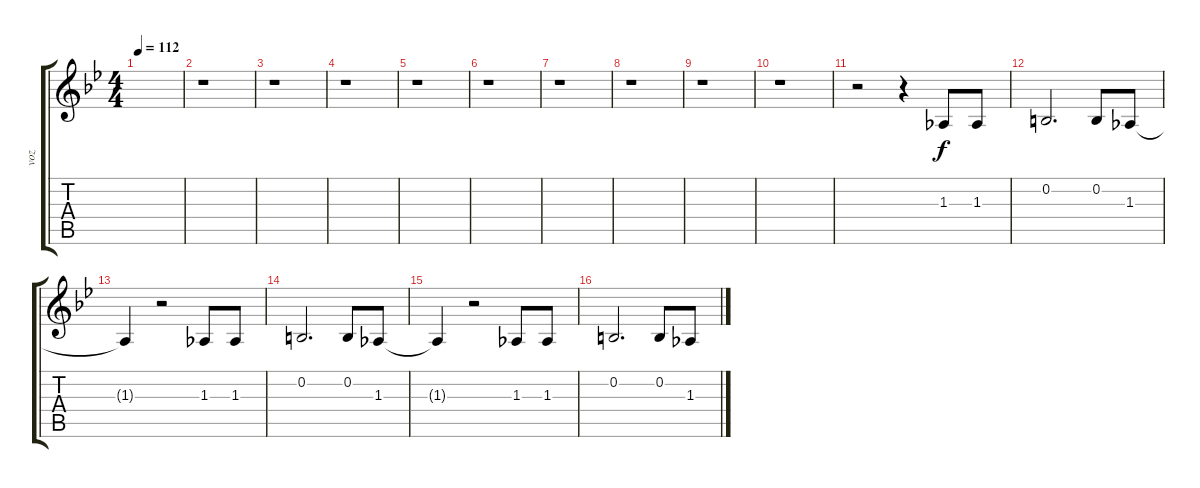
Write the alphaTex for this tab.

\track ("voz" "voz") {instrument viola}
\staff {score tabs}
\tuning (E4 B3 G3 D3 A2 E2) {hide}
\ts (4 4)
\tempo 112
\clef g2
\ks bb
|
r.1 |
r.1 |
r.1 |
r.1 |
r.1 |
r.1 |
r.1 |
r.1 |
r.1 |
r.2 r.4 1.3.8 1.3.8 |
0.2.2{d} 0.2.8 1.3.8 |
1.3{t}.4 r.2 1.3.8 1.3.8 |
0.2.2{d} 0.2.8 1.3.8 |
1.3{t}.4 r.2 1.3.8 1.3.8 |
0.2.2{d} 0.2.8 1.3.8
